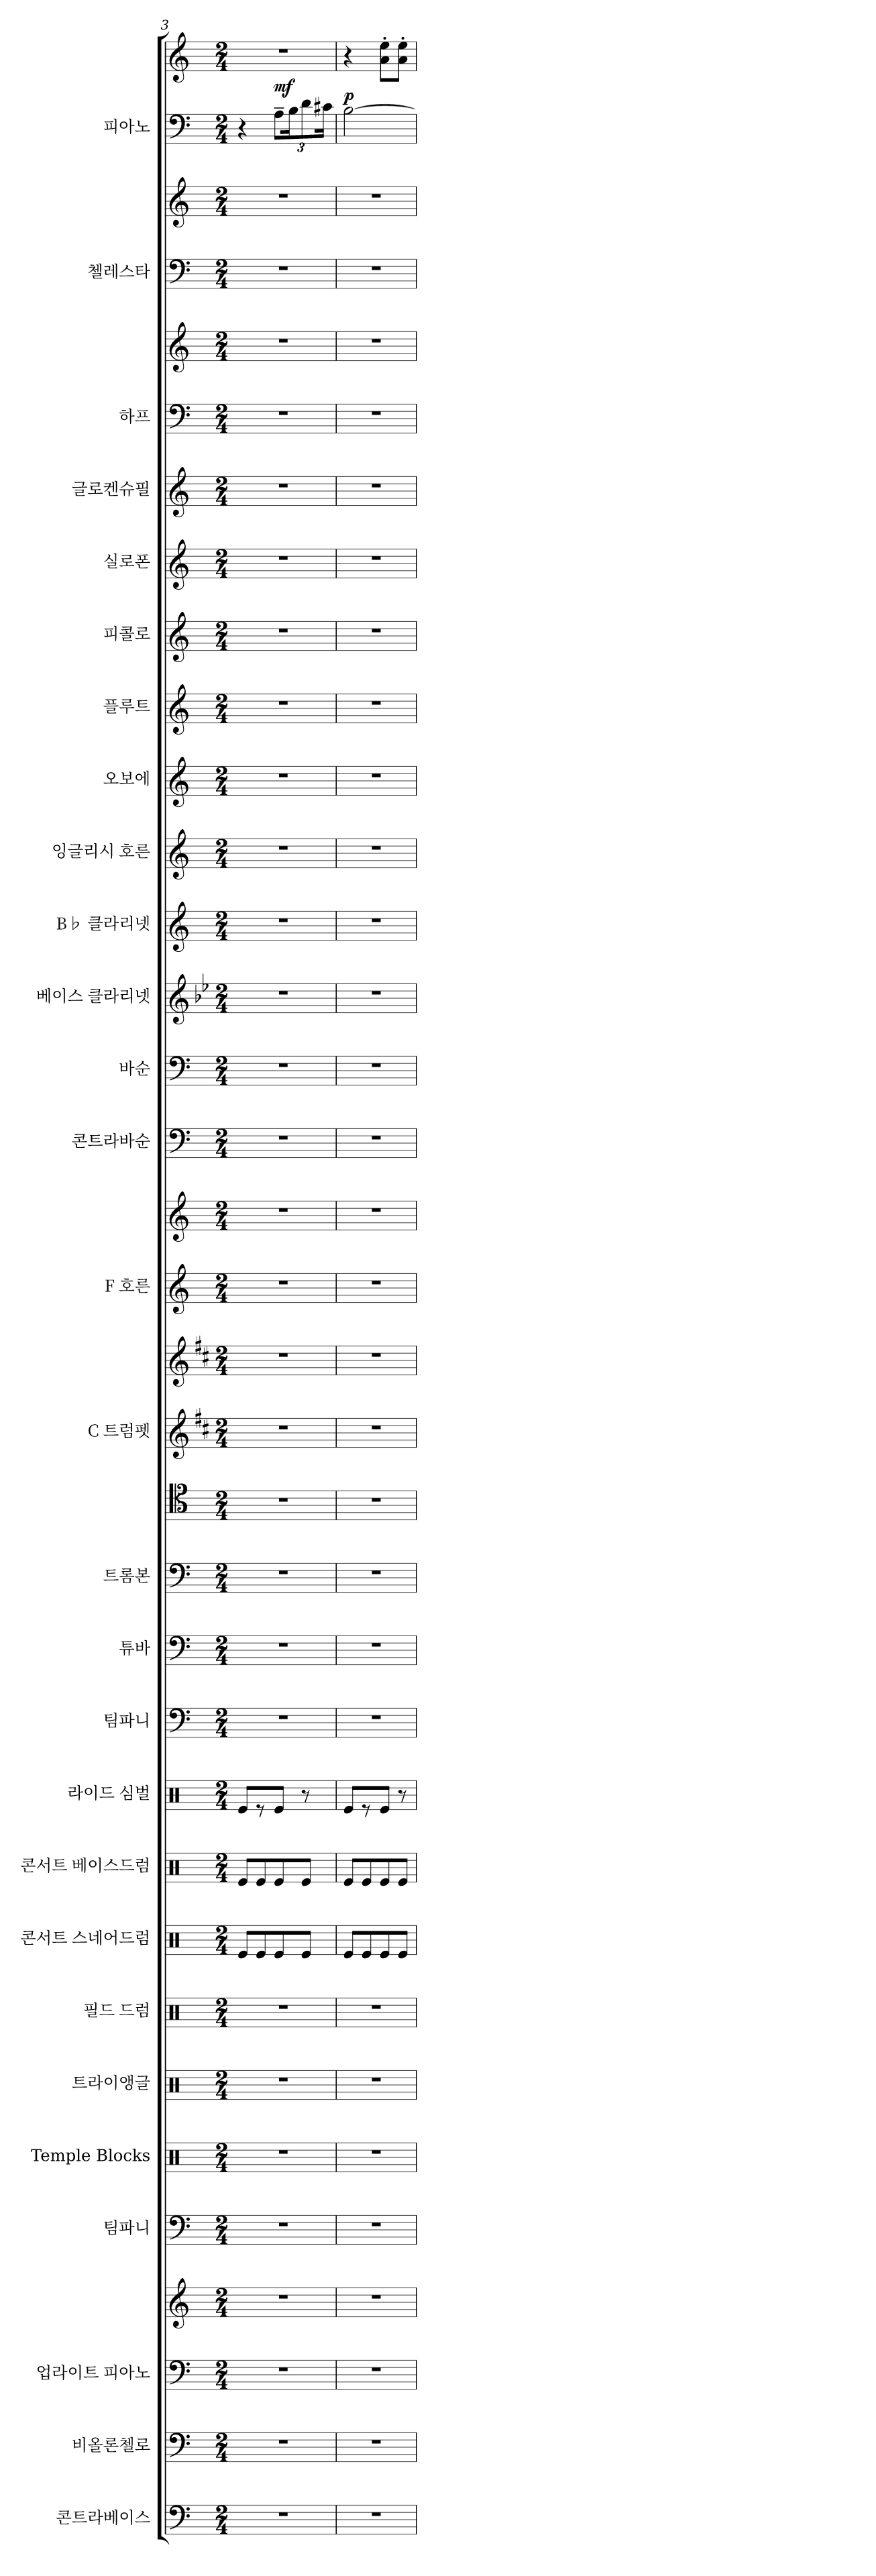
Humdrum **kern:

**kern	**kern	**kern	**kern	**kern	**kern	**kern	**kern	**kern	**kern	**kern	**kern	**kern	**kern	**kern	**kern	**kern	**kern	**kern	**kern	**kern	**kern	**kern	**kern	**kern	**kern	**kern	**kern	**kern	**kern	**kern	**kern	**kern	**kern	**kern	**dynam
*part28	*part27	*part26	*part26	*part25	*part24	*part23	*part22	*part21	*part20	*part19	*part18	*part17	*part16	*part16	*part15	*part15	*part14	*part14	*part13	*part12	*part11	*part10	*part9	*part8	*part7	*part6	*part5	*part4	*part3	*part3	*part2	*part2	*part1	*part1	*part1
*staff35	*staff34	*staff33	*staff32	*staff31	*staff30	*staff29	*staff28	*staff27	*staff26	*staff25	*staff24	*staff23	*staff22	*staff21	*staff20	*staff19	*staff18	*staff17	*staff16	*staff15	*staff14	*staff13	*staff12	*staff11	*staff10	*staff9	*staff8	*staff7	*staff6	*staff5	*staff4	*staff3	*staff2	*staff1	*staff1/2
*I"콘트라베이스	*I"비올론첼로	*I"업라이트 피아노	*	*I"팀파니	*I"Temple Blocks	*I"트라이앵글	*I"필드 드럼	*I"콘서트 스네어드럼	*I"콘서트 베이스드럼	*I"라이드 심벌	*I"팀파니	*I"튜바	*I"트롬본	*	*I"C 트럼펫	*	*I"F 호른	*	*I"콘트라바순	*I"바순	*I"베이스 클라리넷	*I"B♭ 클라리넷	*I"잉글리시 호른	*I"오보에	*I"플루트	*I"피콜로	*I"실로폰	*I"글로켄슈필	*I"하프	*	*I"첼레스타	*	*I"피아노	*	*
*	*	*	*	*	*I'Tmp. Bl.	*	*	*	*	*	*	*	*	*	*	*	*	*	*	*	*	*	*	*	*	*	*	*	*	*	*	*	*	*	*
*clefF4	*clefF4	*clefF4	*clefG2	*clefF4	*clefX	*clefX	*clefX	*clefX	*clefX	*clefX	*clefF4	*clefF4	*clefF4	*clefC4	*clefG2	*clefG2	*clefG2	*clefG2	*clefF4	*clefF4	*clefG2	*clefG2	*clefG2	*clefG2	*clefG2	*clefG2	*clefG2	*clefG2	*clefF4	*clefG2	*clefF4	*clefG2	*clefF4	*clefG2	*
*ITrd7c12	*	*	*	*	*	*	*	*	*	*	*	*	*	*	*ITrd1c2	*ITrd1c2	*ITrd4c7	*ITrd4c7	*ITrd7c12	*	*ITrd8c14	*ITrd1c2	*ITrd4c7	*	*	*ITrd-7c-12	*ITrd-7c-12	*ITrd-14c-24	*	*	*ITrd-7c-12	*ITrd-7c-12	*	*	*
*k[]	*k[]	*k[]	*k[]	*k[]	*k[]	*k[]	*k[]	*k[]	*k[]	*k[]	*k[]	*k[]	*k[]	*k[]	*k[]	*k[]	*k[b-]	*k[b-]	*k[]	*k[]	*k[b-e-]	*k[b-e-]	*k[b-]	*k[]	*k[]	*k[]	*k[]	*k[]	*k[]	*k[]	*k[]	*k[]	*k[]	*k[]	*
*M2/4	*M2/4	*M2/4	*M2/4	*M2/4	*M2/4	*M2/4	*M2/4	*M2/4	*M2/4	*M2/4	*M2/4	*M2/4	*M2/4	*M2/4	*M2/4	*M2/4	*M2/4	*M2/4	*M2/4	*M2/4	*M2/4	*M2/4	*M2/4	*M2/4	*M2/4	*M2/4	*M2/4	*M2/4	*M2/4	*M2/4	*M2/4	*M2/4	*M2/4	*M2/4	*
=3	=3	=3	=3	=3	=3	=3	=3	=3	=3	=3	=3	=3	=3	=3	=3	=3	=3	=3	=3	=3	=3	=3	=3	=3	=3	=3	=3	=3	=3	=3	=3	=3	=3	=3	=3
2r	2r	2r	2r	2r	2r	2r	2r	8Re/L	8Re/L	8Re/L	2r	2r	2r	2r	2r	2r	2r	2r	2r	2r	2r	2r	2r	2r	2r	2r	2r	2r	2r	2r	2r	2r	4r	2r	.
.	.	.	.	.	.	.	.	8Re/	8Re/	8r	.	.	.	.	.	.	.	.	.	.	.	.	.	.	.	.	.	.	.	.	.	.	.	.	.
*	*	*	*	*	*	*	*	*	*	*	*	*	*	*	*	*	*	*	*	*	*	*	*	*	*	*	*	*	*	*	*	*	*Xbrackettup	*	*
!	!	!	!	!	!	!	!	!	!	!	!	!	!	!	!	!	!	!	!	!	!	!	!	!	!	!	!	!	!	!	!	!	!	!	!LO:DY:a=2
.	.	.	.	.	.	.	.	8Re/	8Re/	8Re/J	.	.	.	.	.	.	.	.	.	.	.	.	.	.	.	.	.	.	.	.	.	.	12A~\L	.	mf
.	.	.	.	.	.	.	.	.	.	.	.	.	.	.	.	.	.	.	.	.	.	.	.	.	.	.	.	.	.	.	.	.	24B\K	.	.
.	.	.	.	.	.	.	.	8Re/J	8Re/J	8r	.	.	.	.	.	.	.	.	.	.	.	.	.	.	.	.	.	.	.	.	.	.	12d\	.	.
.	.	.	.	.	.	.	.	.	.	.	.	.	.	.	.	.	.	.	.	.	.	.	.	.	.	.	.	.	.	.	.	.	24c#X\Jk	.	.
=4	=4	=4	=4	=4	=4	=4	=4	=4	=4	=4	=4	=4	=4	=4	=4	=4	=4	=4	=4	=4	=4	=4	=4	=4	=4	=4	=4	=4	=4	=4	=4	=4	=4	=4	=4
!	!	!	!	!	!	!	!	!	!	!	!	!	!	!	!	!	!	!	!	!	!	!	!	!	!	!	!	!	!	!	!	!	!	!	!LO:DY:a=2
2r	2r	2r	2r	2r	2r	2r	2r	8Re/L	8Re/L	8Re/L	2r	2r	2r	2r	2r	2r	2r	2r	2r	2r	2r	2r	2r	2r	2r	2r	2r	2r	2r	2r	2r	2r	[2B\	4r	p
.	.	.	.	.	.	.	.	8Re/	8Re/	8r	.	.	.	.	.	.	.	.	.	.	.	.	.	.	.	.	.	.	.	.	.	.	.	.	.
.	.	.	.	.	.	.	.	8Re/	8Re/	8Re/J	.	.	.	.	.	.	.	.	.	.	.	.	.	.	.	.	.	.	.	.	.	.	.	8a\' 8ee\'L	.
.	.	.	.	.	.	.	.	8Re/J	8Re/J	8r	.	.	.	.	.	.	.	.	.	.	.	.	.	.	.	.	.	.	.	.	.	.	.	8a\' 8ee\'J	.
=	=	=	=	=	=	=	=	=	=	=	=	=	=	=	=	=	=	=	=	=	=	=	=	=	=	=	=	=	=	=	=	=	=	=	=
*-	*-	*-	*-	*-	*-	*-	*-	*-	*-	*-	*-	*-	*-	*-	*-	*-	*-	*-	*-	*-	*-	*-	*-	*-	*-	*-	*-	*-	*-	*-	*-	*-	*-	*-	*-
